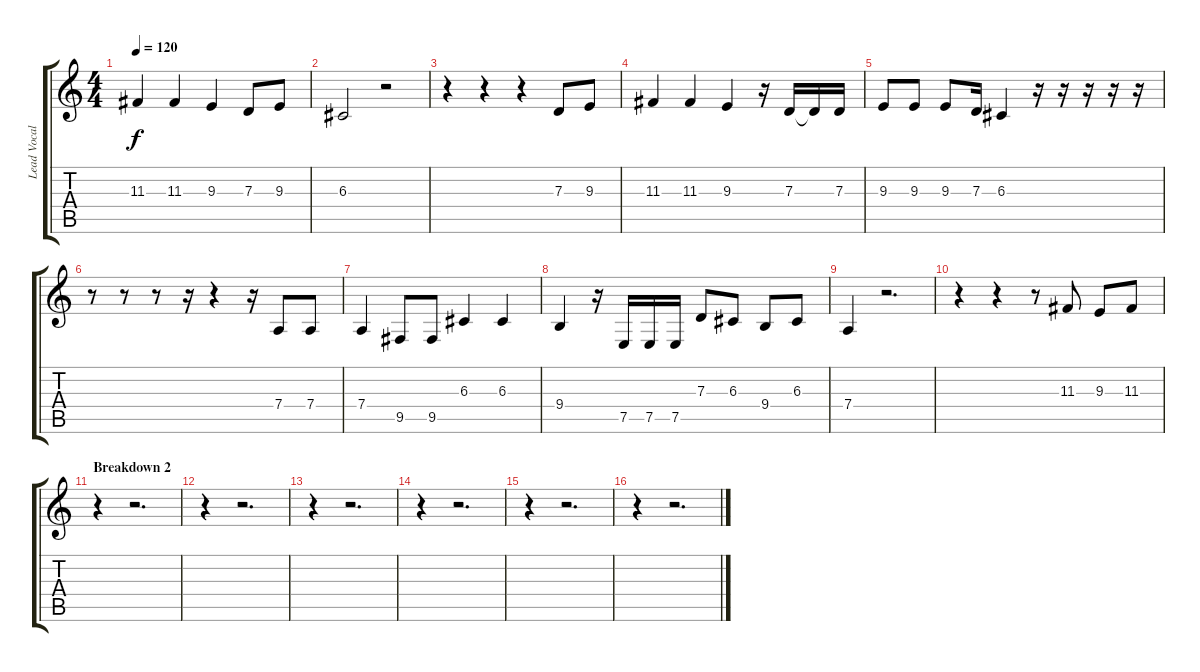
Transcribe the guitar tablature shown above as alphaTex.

\track ("Lead Vocal" "Lead Vocal") {instrument tenorsax}
\staff {score tabs}
\tuning (E4 B3 G3 D3 A2 E2) {hide}
\ts (4 4)
\tempo 120
\clef g2
\ks c
11.3.4{dy f} 11.3.4 9.3.4 7.3.8 9.3.8 |
6.3.2 r.2 |
r.4 r.4 r.4 7.3.8 9.3.8 |
11.3.4 11.3.4 9.3.4 r.16 7.3.16 7.3{t}.16 7.3.16 |
9.3.8 9.3.8 9.3.8 7.3.16 6.3.4 r.16 r.16 r.16 r.16 r.16 |
r.8 r.8 r.8 r.16 r.4 r.16 7.4.8 7.4.8 |
7.4.4 9.5.8 9.5.8 6.3.4 6.3.4 |
9.4.4 r.16 7.5.16 7.5.16 7.5.16 7.3.8 6.3.8 9.4.8 6.3.8 |
7.4.4 r.2{d} |
r.4 r.4 r.8 11.3.8 9.3.8 11.3.8 |
\section ("" "Breakdown 2")
r.4 r.2{d} |
r.4 r.2{d} |
r.4 r.2{d} |
r.4 r.2{d} |
r.4 r.2{d} |
r.4 r.2{d}
